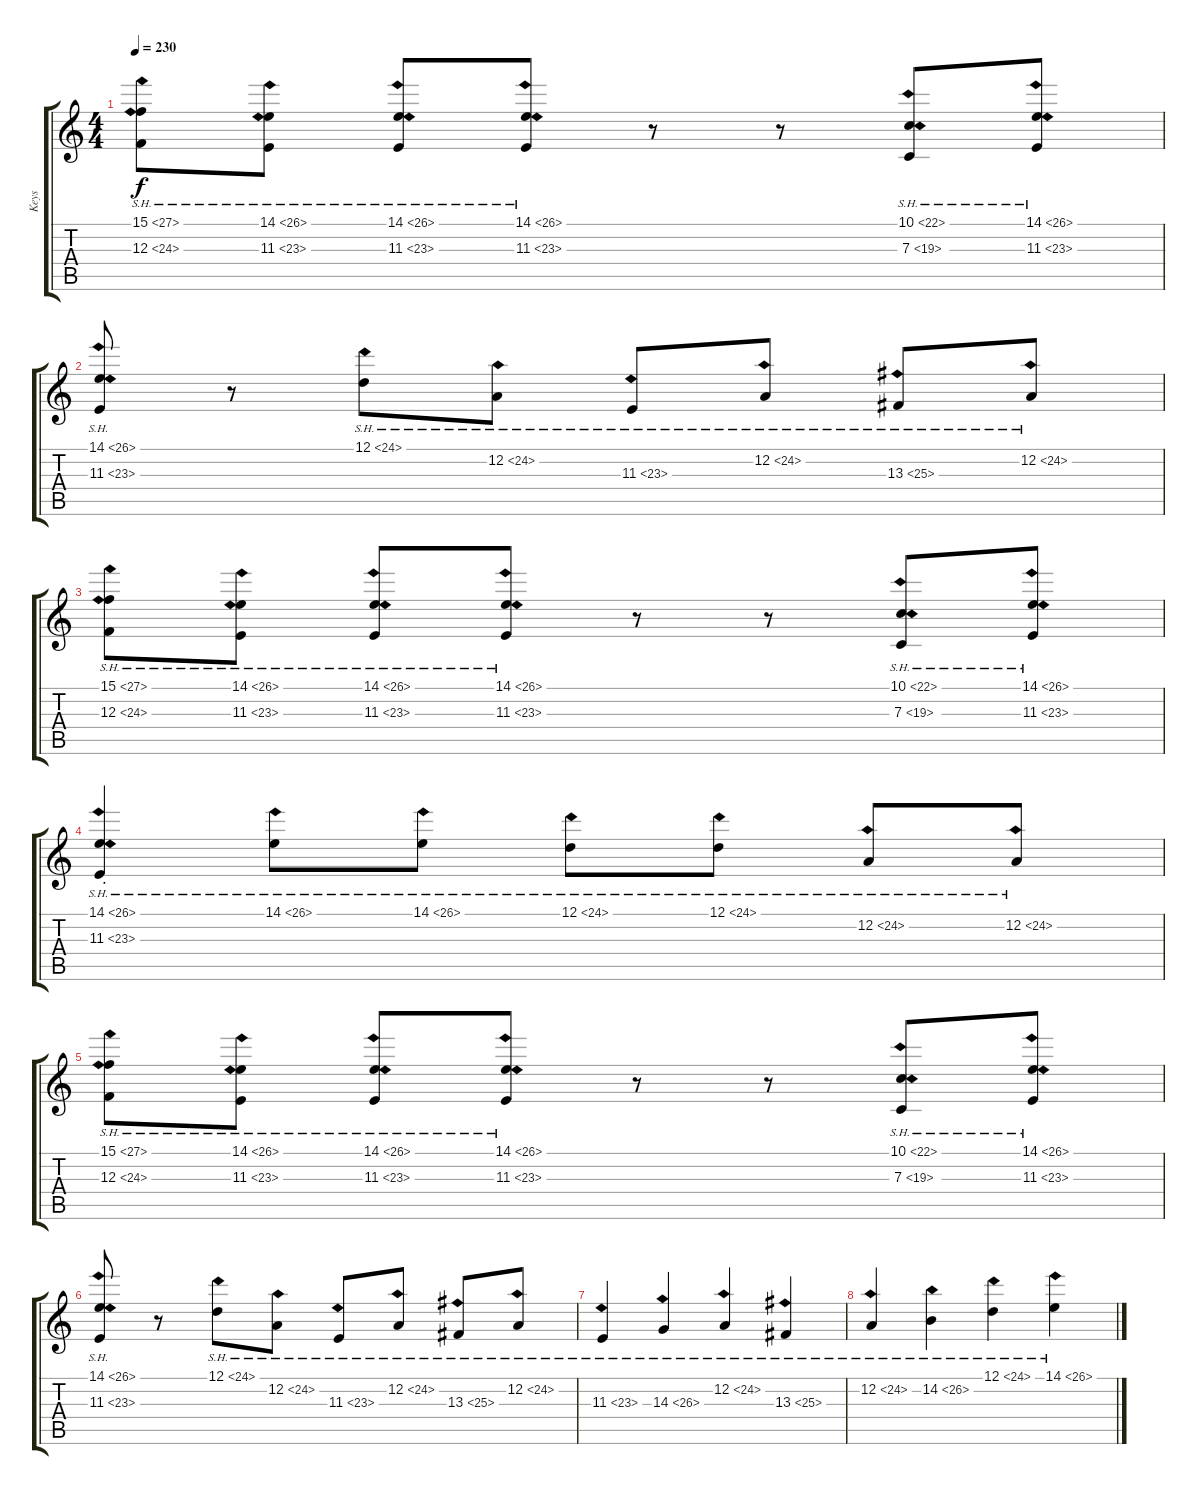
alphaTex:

\track ("Keys" "Keys") {instrument stringensemble1}
\staff {score tabs}
\tuning (D4 A3 F3 C3 G2 C2) {hide}
\ts (4 4)
\tempo 230
\clef g2
\ks c
(15.1{sh 12} 12.3{sh 12}).8{dy f} (14.1{sh 12} 11.3{sh 12}).8 (14.1{sh 12} 11.3{sh 12}).8 (14.1{sh 12} 11.3{sh 12}).8 r.8 r.8 (10.1{sh 12} 7.3{sh 12}).8 (14.1{sh 12} 11.3{sh 12}).8 |
(14.1{sh 12} 11.3{sh 12}).8 r.8 12.1{sh 12}.8 12.2{sh 12}.8 11.3{sh 12}.8 12.2{sh 12}.8 13.3{sh 12}.8 12.2{sh 12}.8 |
(15.1{sh 12} 12.3{sh 12}).8 (14.1{sh 12} 11.3{sh 12}).8 (14.1{sh 12} 11.3{sh 12}).8 (14.1{sh 12} 11.3{sh 12}).8 r.8 r.8 (10.1{sh 12} 7.3{sh 12}).8 (14.1{sh 12} 11.3{sh 12}).8 |
(14.1{sh 12 st} 11.3{sh 12 st}).4 14.1{sh 12}.8 14.1{sh 12}.8 12.1{sh 12}.8 12.1{sh 12}.8 12.2{sh 12}.8 12.2{sh 12}.8 |
(15.1{sh 12} 12.3{sh 12}).8 (14.1{sh 12} 11.3{sh 12}).8 (14.1{sh 12} 11.3{sh 12}).8 (14.1{sh 12} 11.3{sh 12}).8 r.8 r.8 (10.1{sh 12} 7.3{sh 12}).8 (14.1{sh 12} 11.3{sh 12}).8 |
(14.1{sh 12} 11.3{sh 12}).8 r.8 12.1{sh 12}.8 12.2{sh 12}.8 11.3{sh 12}.8 12.2{sh 12}.8 13.3{sh 12}.8 12.2{sh 12}.8 |
11.3{sh 12}.4 14.3{sh 12}.4 12.2{sh 12}.4 13.3{sh 12}.4 |
12.2{sh 12}.4 14.2{sh 12}.4 12.1{sh 12}.4 14.1{sh 12}.4
